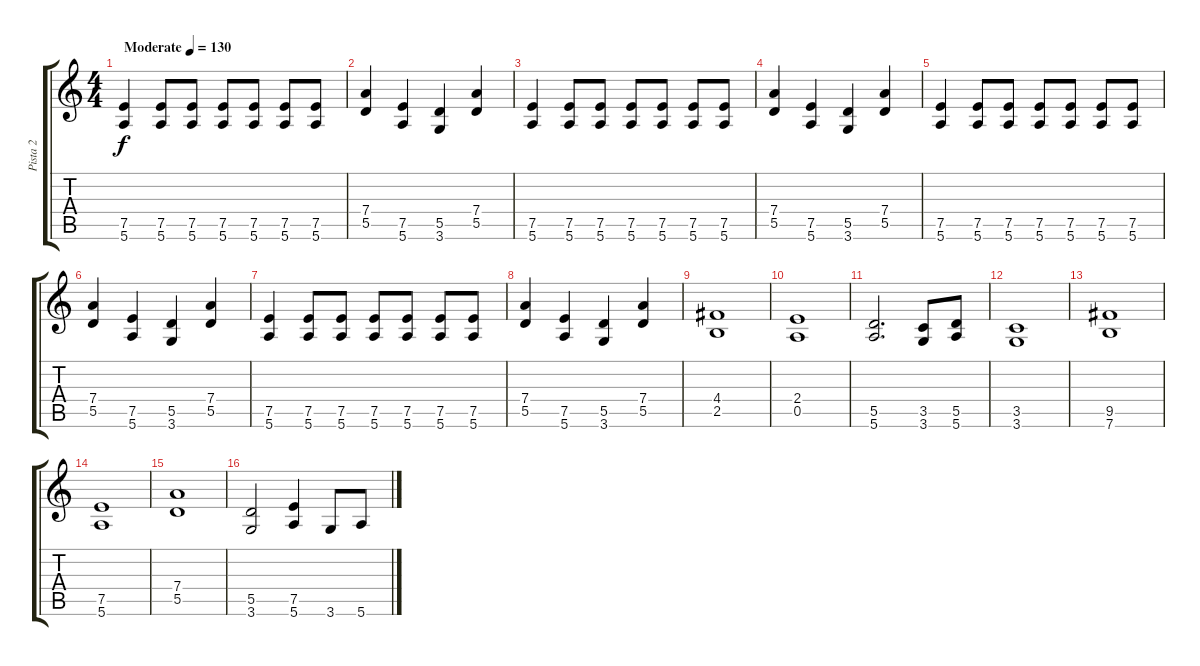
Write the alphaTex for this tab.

\track ("Pista 2" "Pista 2") {instrument overdrivenguitar}
\staff {score tabs}
\tuning (E4 B3 G3 D3 A2 E2) {hide}
\ts (4 4)
\tempo (130 "Moderate")
\clef g2
\ks c
(7.5 5.6).4{dy f instrument overdrivenguitar} (7.5 5.6).8 (7.5 5.6).8 (7.5 5.6).8 (7.5 5.6).8 (7.5 5.6).8 (7.5 5.6).8 |
(7.4 5.5).4 (7.5 5.6).4 (5.5 3.6).4 (7.4 5.5).4 |
(7.5 5.6).4 (7.5 5.6).8 (7.5 5.6).8 (7.5 5.6).8 (7.5 5.6).8 (7.5 5.6).8 (7.5 5.6).8 |
(7.4 5.5).4 (7.5 5.6).4 (5.5 3.6).4 (7.4 5.5).4 |
(7.5 5.6).4 (7.5 5.6).8 (7.5 5.6).8 (7.5 5.6).8 (7.5 5.6).8 (7.5 5.6).8 (7.5 5.6).8 |
(7.4 5.5).4 (7.5 5.6).4 (5.5 3.6).4 (7.4 5.5).4 |
(7.5 5.6).4 (7.5 5.6).8 (7.5 5.6).8 (7.5 5.6).8 (7.5 5.6).8 (7.5 5.6).8 (7.5 5.6).8 |
(7.4 5.5).4 (7.5 5.6).4 (5.5 3.6).4 (7.4 5.5).4 |
(4.4 2.5).1 |
(2.4 0.5).1 |
(5.5 5.6).2{d} (3.5 3.6).8 (5.5 5.6).8 |
(3.5 3.6).1 |
(9.5 7.6).1 |
(7.5 5.6).1 |
(7.4 5.5).1 |
(5.5 3.6).2 (7.5 5.6).4 3.6.8 5.6.8
